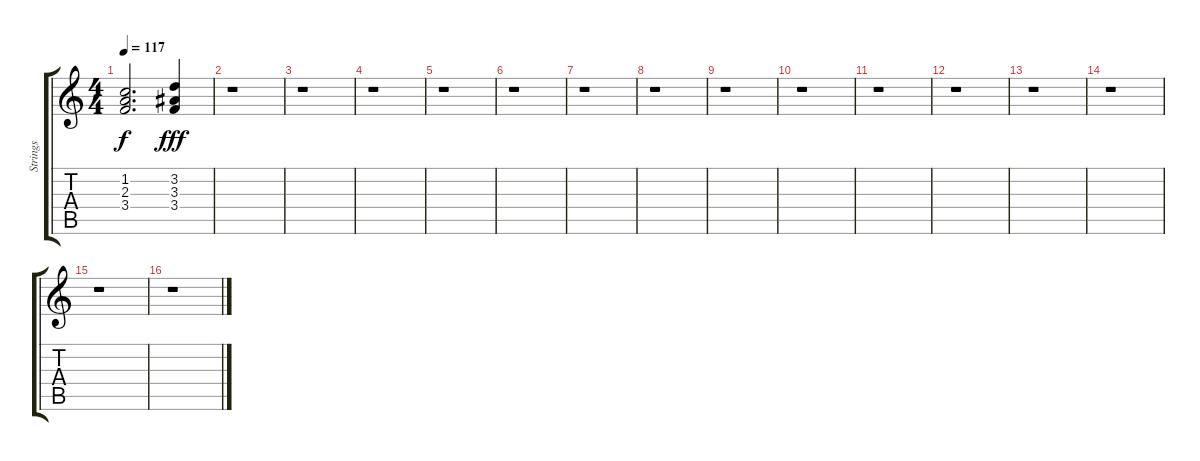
\track ("Strings" "Strings") {instrument electricguitarmuted}
\staff {score tabs}
\tuning (E4 B3 G3 D3 A2 E2) {hide}
\ts (4 4)
\tempo 117
\clef g2
\ks c
(1.2{t} 2.3{t} 3.4{t}).2{d dy f} (3.2 3.3 3.4).4{dy fff} |
r.1 |
r.1 |
r.1 |
r.1 |
r.1 |
r.1 |
r.1 |
r.1 |
r.1 |
r.1 |
r.1 |
r.1 |
r.1 |
r.1 |
r.1
